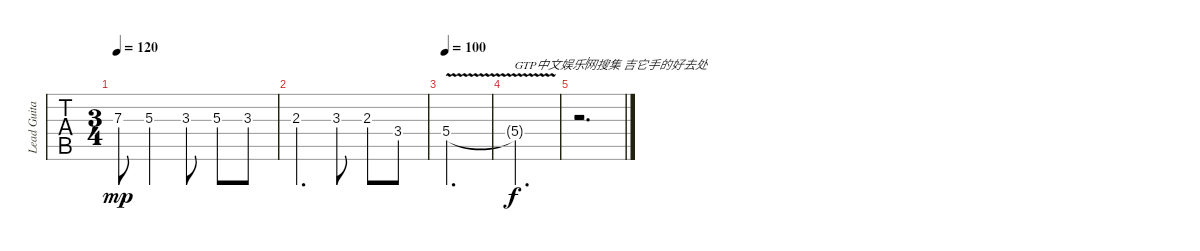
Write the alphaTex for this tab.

\track ("Lead Guitar" "Lead Guita") {instrument distortionguitar}
\staff {tabs}
\tuning (E4 B3 G3 D3 A2 E2) {hide}
\ts (3 4)
\tempo 120
\clef g2
\ks c
7.3.8{dy mp} 5.3.4 3.3.8 5.3.8 3.3.8 |
2.3.4{d} 3.3.8 2.3.8 3.4.8 |
\tempo 100
5.4{v}.2{d} |
5.4{t}.2{d txt "GTP中文娱乐网搜集 吉它手的好去处" dy f} |
r.2{d txt "; /"}
